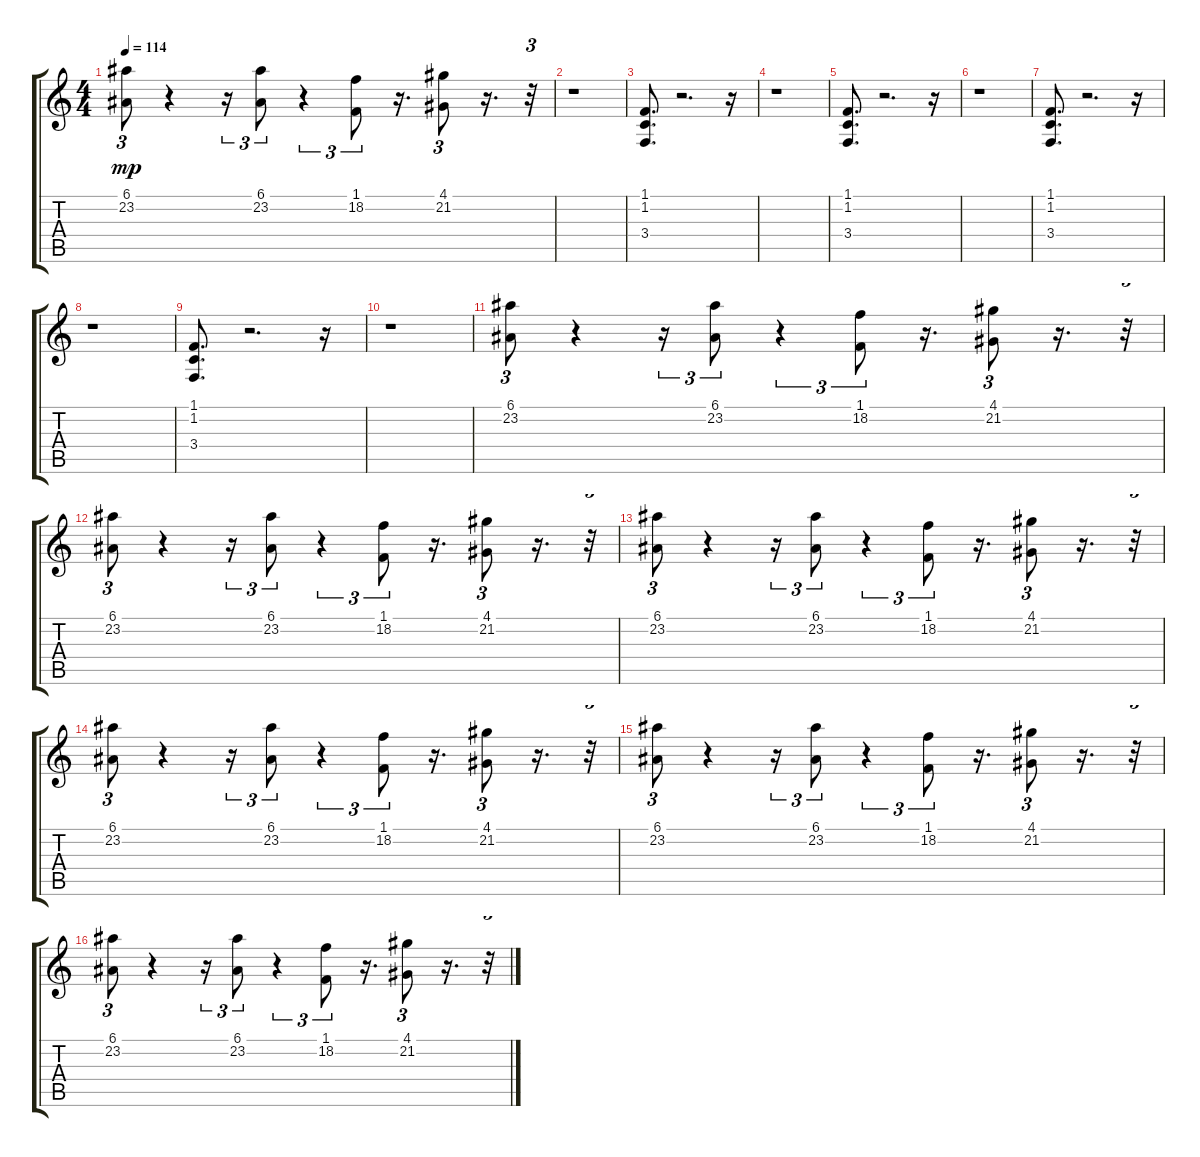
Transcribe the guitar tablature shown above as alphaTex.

\track "" {instrument brasssection}
\staff {score tabs}
\tuning (E4 B3 G3 D3 A2 E2) {hide}
\ts (4 4)
\tempo 114
\clef g2
\ks c
(6.1 23.2).8{tu (3 2) dy mp} r.4 r.16{tu (3 2)} (6.1 23.2).8{tu (3 2)} r.4{tu (3 2)} (1.1 18.2).8{tu (3 2)} r.16{d} (4.1 21.2).8{tu (3 2)} r.16{d} r.32{tu (3 2)} |
r.1 |
(1.1 1.2 3.4).8{d} r.2{d} r.16 |
r.1 |
(1.1 1.2 3.4).8{d} r.2{d} r.16 |
r.1 |
(1.1 1.2 3.4).8{d} r.2{d} r.16 |
r.1 |
(1.1 1.2 3.4).8{d} r.2{d} r.16 |
r.1 |
(6.1 23.2).8{tu (3 2)} r.4 r.16{tu (3 2)} (6.1 23.2).8{tu (3 2)} r.4{tu (3 2)} (1.1 18.2).8{tu (3 2)} r.16{d} (4.1 21.2).8{tu (3 2)} r.16{d} r.32{tu (3 2)} |
(6.1 23.2).8{tu (3 2)} r.4 r.16{tu (3 2)} (6.1 23.2).8{tu (3 2)} r.4{tu (3 2)} (1.1 18.2).8{tu (3 2)} r.16{d} (4.1 21.2).8{tu (3 2)} r.16{d} r.32{tu (3 2)} |
(6.1 23.2).8{tu (3 2)} r.4 r.16{tu (3 2)} (6.1 23.2).8{tu (3 2)} r.4{tu (3 2)} (1.1 18.2).8{tu (3 2)} r.16{d} (4.1 21.2).8{tu (3 2)} r.16{d} r.32{tu (3 2)} |
(6.1 23.2).8{tu (3 2)} r.4 r.16{tu (3 2)} (6.1 23.2).8{tu (3 2)} r.4{tu (3 2)} (1.1 18.2).8{tu (3 2)} r.16{d} (4.1 21.2).8{tu (3 2)} r.16{d} r.32{tu (3 2)} |
(6.1 23.2).8{tu (3 2)} r.4 r.16{tu (3 2)} (6.1 23.2).8{tu (3 2)} r.4{tu (3 2)} (1.1 18.2).8{tu (3 2)} r.16{d} (4.1 21.2).8{tu (3 2)} r.16{d} r.32{tu (3 2)} |
(6.1 23.2).8{tu (3 2)} r.4 r.16{tu (3 2)} (6.1 23.2).8{tu (3 2)} r.4{tu (3 2)} (1.1 18.2).8{tu (3 2)} r.16{d} (4.1 21.2).8{tu (3 2)} r.16{d} r.32{tu (3 2)}
